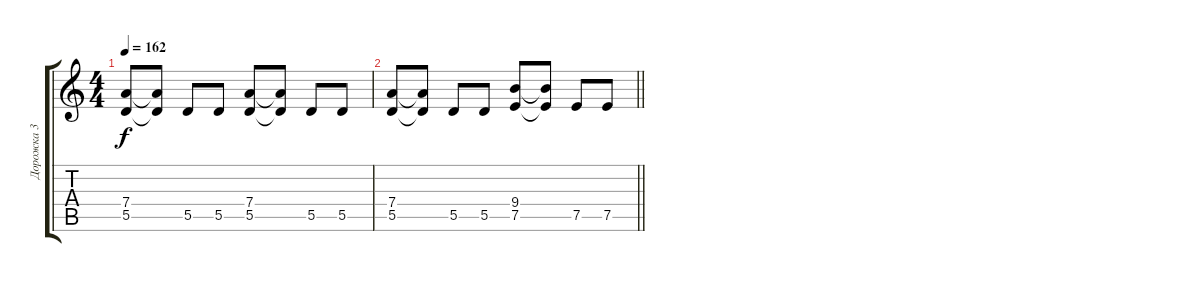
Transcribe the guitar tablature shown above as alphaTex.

\track ("Дорожка 3" "Дорожка 3") {instrument distortionguitar}
\staff {score tabs}
\tuning (E4 B3 G3 D3 A2 E2) {hide}
\ts (4 4)
\tempo 162
\clef g2
\ks c
(7.4 5.5).8{dy f} (7.4{t} 5.5{t}).8 5.5.8 5.5.8 (7.4 5.5).8 (7.4{t} 5.5{t}).8 5.5.8 5.5.8 |
\barLineRight lightlight
(7.4 5.5).8 (7.4{t} 5.5{t}).8 5.5.8 5.5.8 (9.4 7.5).8 (9.4{t} 7.5{t}).8 7.5.8 7.5.8
